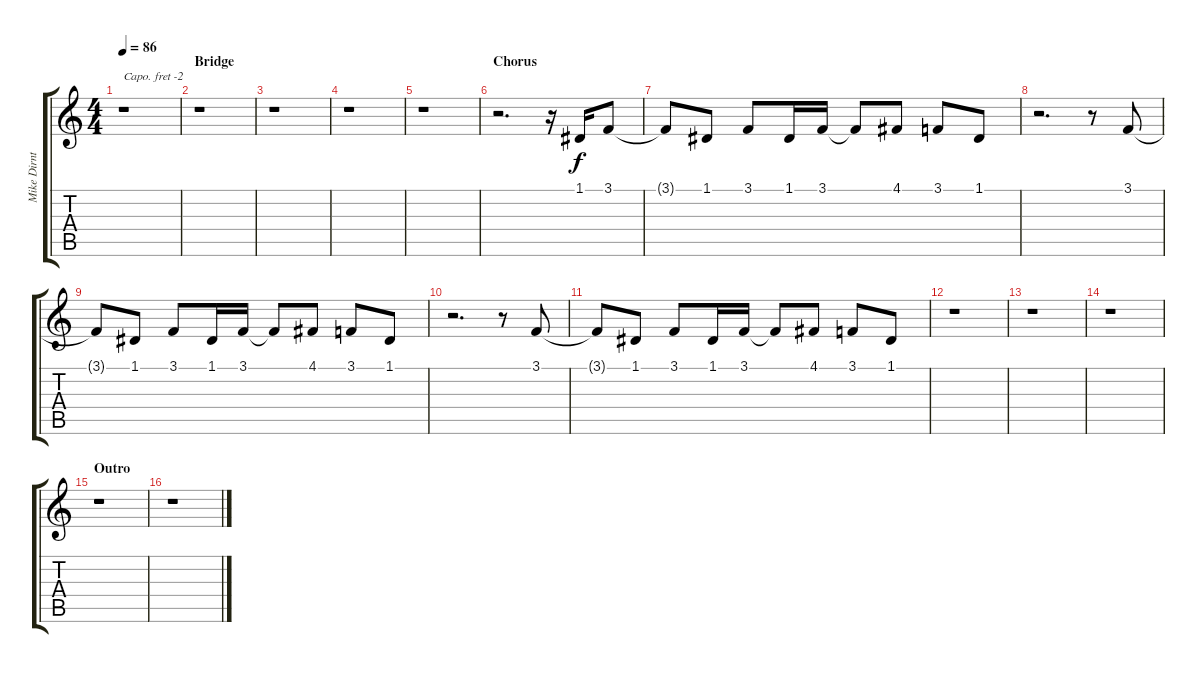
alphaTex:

\track ("Mike Dirnt (Backup Vocals)" "Mike Dirnt") {instrument cello}
\staff {score tabs}
\capo -2
\tuning (E4 B3 G3 D3 A2 E2) {hide}
\ts (4 4)
\tempo 86
\clef g2
\ks c
r.1{dy f} |
\section ("" "Bridge")
r.1 |
r.1 |
r.1 |
r.1 |
\section ("" "Chorus")
r.2{d} r.16 1.1.16 3.1.8 |
3.1{t}.8 1.1.8 3.1.8 1.1.16 3.1.16 3.1{t}.8 4.1.8 3.1.8 1.1.8 |
r.2{d} r.8 3.1.8 |
3.1{t}.8 1.1.8 3.1.8 1.1.16 3.1.16 3.1{t}.8 4.1.8 3.1.8 1.1.8 |
r.2{d} r.8 3.1.8 |
3.1{t}.8 1.1.8 3.1.8 1.1.16 3.1.16 3.1{t}.8 4.1.8 3.1.8 1.1.8 |
r.1 |
r.1 |
r.1 |
\section ("" "Outro")
r.1 |
r.1
